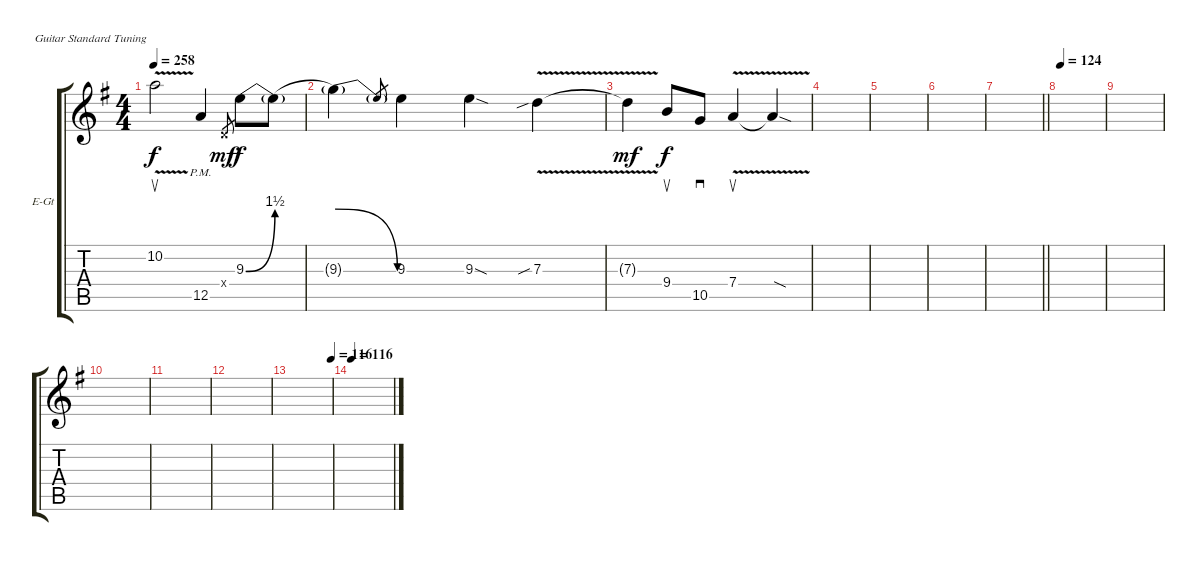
\bracketExtendMode groupsimilarinstruments
\firstSystemTrackNameOrientation horizontal
\otherSystemsTrackNameOrientation horizontal
\track ("Solo Harmony" "E-Gt") {instrument distortionguitar}
\staff {score tabs}
\tuning (E4 B3 G3 D3 A2 E2)
\ts (4 4)
\tempo 258
\clef g2
\scale
0.333333
\ks g
10.2{v}.2{su dy f} 12.5{pm}.4 0.4{x}.8{gr dy mf} 9.3{be (bend 0 0 60 6)}.8{dy f} 9.3{be (hold 0 0 60 0) t}.8 |
\scale
0.333333 9.3{be (release 0 6 60 0) t}.4 9.3{t}.8{gr} 9.3.4 9.3{sod}.4 7.3{v sib}.4 |
\scale
0.333333 7.3{v t}.4{dy mf} 9.4.8{su dy f} 10.5.8{sd} 7.4{v}.4{su} 7.4{sod t}.4 |
\scale
0.333333 |
\scale
0.333333 |
\scale
0.333333 |
\scale
0.333333
\barLineRight lightlight
|
\tempo 124
\scale
0.333333 |
\scale
0.333333 |
\scale
0.333333 |
\scale
0.333333 |
\scale
0.333333 |
\tempo (116 1)
\scale
0.333333 |
\tempo 116
\scale
0.333333 |
\scale
0.333333 |
\scale
0.333333
